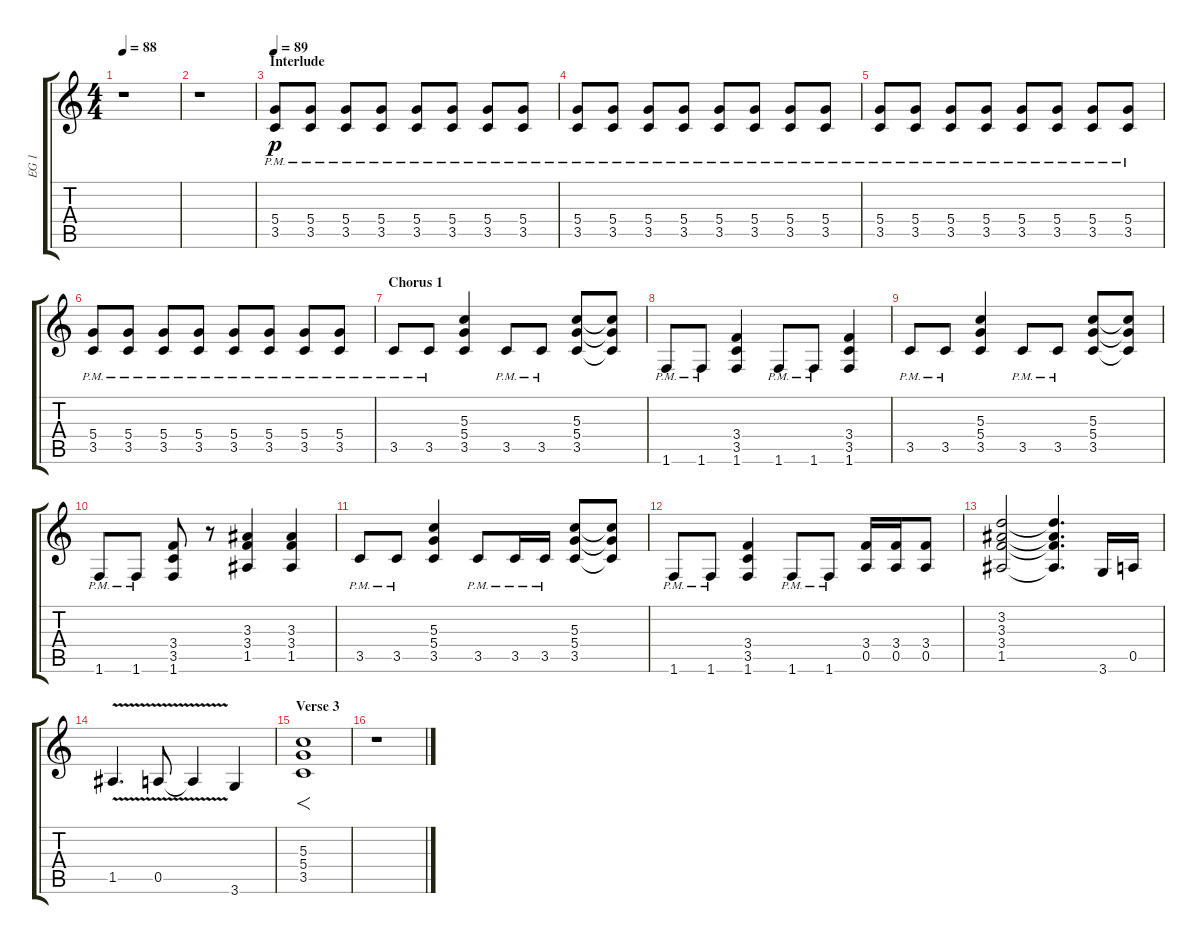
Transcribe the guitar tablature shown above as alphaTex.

\track ("EG 1" "EG 1") {instrument overdrivenguitar}
\staff {score tabs}
\tuning (E4 B3 G3 D3 A2 E2) {hide}
\ts (4 4)
\tempo 88
\clef g2
\ks c
r.1{dy p} |
r.1 |
\section ("" "Interlude")
\tempo 89
(5.4{pm} 3.5{pm}).8 (5.4{pm} 3.5{pm}).8 (5.4{pm} 3.5{pm}).8 (5.4{pm} 3.5{pm}).8 (5.4{pm} 3.5{pm}).8 (5.4{pm} 3.5{pm}).8 (5.4{pm} 3.5{pm}).8 (5.4{pm} 3.5{pm}).8 |
(5.4{pm} 3.5{pm}).8 (5.4{pm} 3.5{pm}).8 (5.4{pm} 3.5{pm}).8 (5.4{pm} 3.5{pm}).8 (5.4{pm} 3.5{pm}).8 (5.4{pm} 3.5{pm}).8 (5.4{pm} 3.5{pm}).8 (5.4{pm} 3.5{pm}).8 |
(5.4{pm} 3.5{pm}).8 (5.4{pm} 3.5{pm}).8 (5.4{pm} 3.5{pm}).8 (5.4{pm} 3.5{pm}).8 (5.4{pm} 3.5{pm}).8 (5.4{pm} 3.5{pm}).8 (5.4{pm} 3.5{pm}).8 (5.4{pm} 3.5{pm}).8 |
(5.4{pm} 3.5{pm}).8 (5.4{pm} 3.5{pm}).8 (5.4{pm} 3.5{pm}).8 (5.4{pm} 3.5{pm}).8 (5.4{pm} 3.5{pm}).8 (5.4{pm} 3.5{pm}).8 (5.4{pm} 3.5{pm}).8 (5.4{pm} 3.5{pm}).8 |
\section ("" "Chorus 1")
3.5{pm}.8 3.5{pm}.8 (5.3 5.4 3.5).4 3.5{pm}.8 3.5{pm}.8 (5.3 5.4 3.5).8 (5.3{t} 5.4{t} 3.5{t}).8 |
1.6{pm}.8 1.6{pm}.8 (3.4 3.5 1.6).4 1.6{pm}.8 1.6{pm}.8 (3.4 3.5 1.6).4 |
3.5{pm}.8 3.5{pm}.8 (5.3 5.4 3.5).4 3.5{pm}.8 3.5{pm}.8 (5.3 5.4 3.5).8 (5.3{t} 5.4{t} 3.5{t}).8 |
1.6{pm}.8 1.6{pm}.8 (3.4 3.5 1.6).8 r.8 (3.3 3.4 1.5).4 (3.3 3.4 1.5).4 |
3.5{pm}.8 3.5{pm}.8 (5.3 5.4 3.5).4 3.5{pm}.8 3.5{pm}.16 3.5{pm}.16 (5.3 5.4 3.5).8 (5.3{t} 5.4{t} 3.5{t}).8 |
1.6{pm}.8 1.6{pm}.8 (3.4 3.5 1.6).4 1.6{pm}.8 1.6{pm}.8 (3.4 0.5).16 (3.4 0.5).16 (3.4 0.5).8 |
(3.2 3.3 3.4 1.5).2 (3.2{t} 3.3{t} 3.4{t} 1.5{t}).4{d} 3.6.16 0.5.16 |
1.5{v}.4{d} 0.5{v}.8 0.5{v t}.4 3.6.4 |
\section ("" "Verse 3")
(5.3 5.4 3.5).1{f} |
r.1
